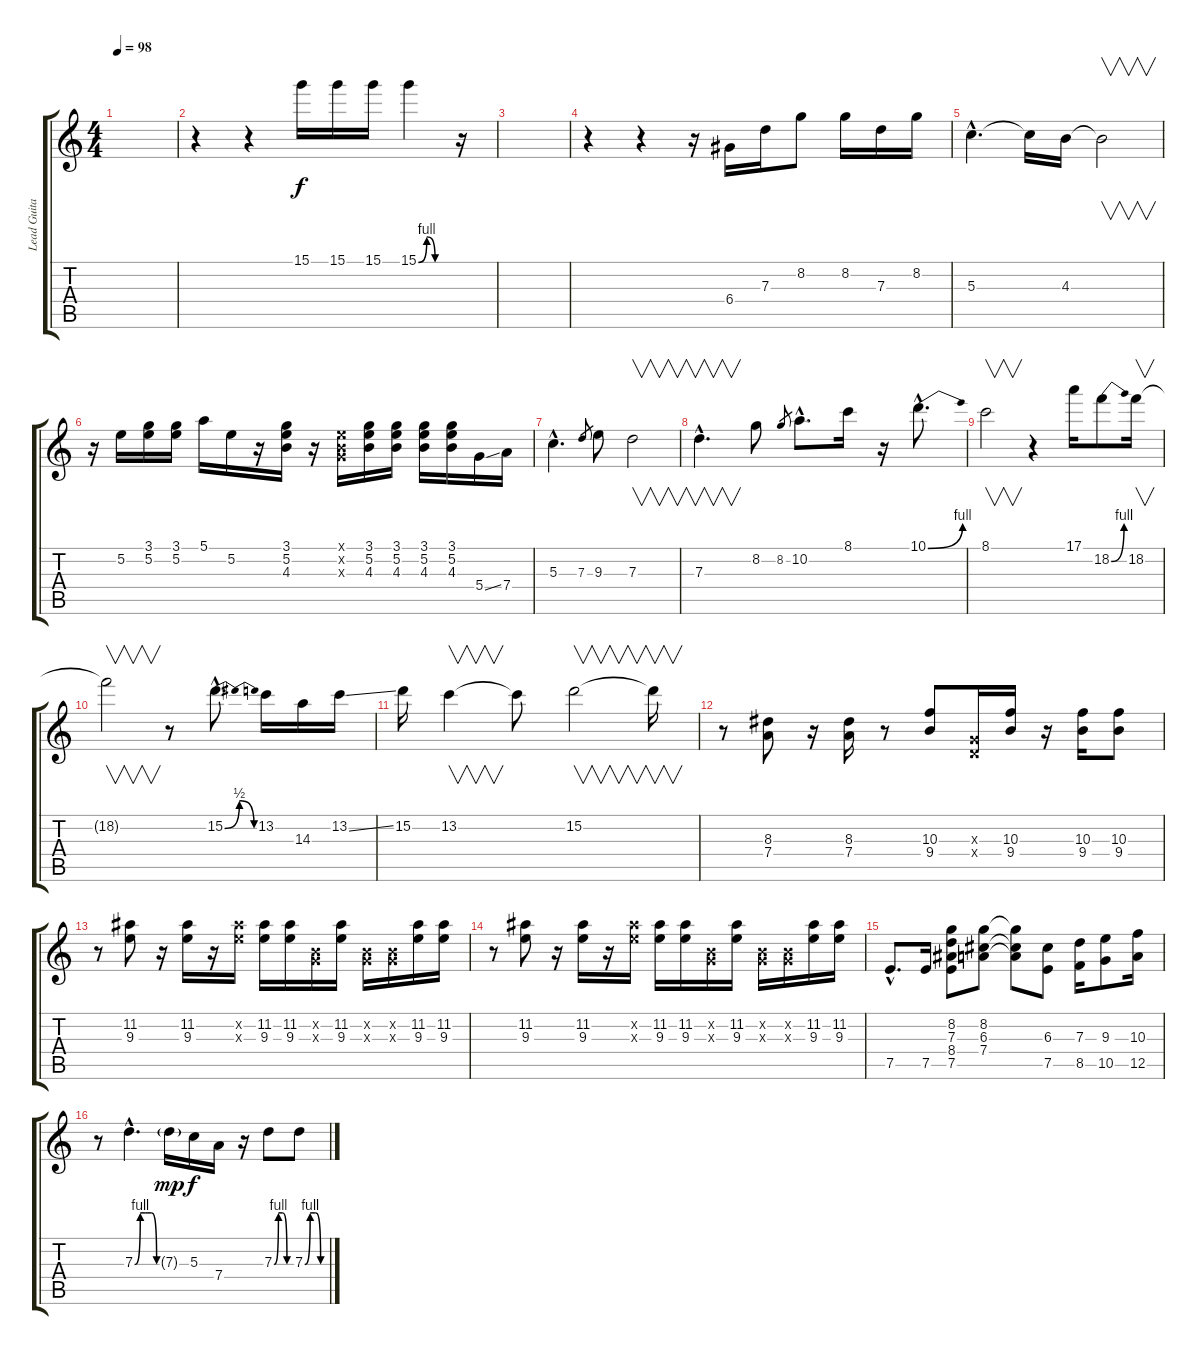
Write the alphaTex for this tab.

\track ("Lead Guitar" "Lead Guita") {instrument overdrivenguitar}
\staff {score tabs}
\tuning (E4 B3 G3 D3 A2 E2) {hide}
\ts (4 4)
\tempo 98
\clef g2
\ks c
|
r.4 r.4 15.1.16 15.1.16 15.1.16 15.1{be (custom 0 0 15 4 30 0 45 0 60 0)}.4 r.16 |
|
r.4 r.4 r.16 6.4.16 7.3.16 8.2.8 8.2.16 7.3.16 8.2.16 |
5.3{hac}.4{d} 5.3{t}.16 4.3.16 4.3{t}.2{v} |
r.16 5.2.16 (3.1 5.2).16 (3.1 5.2).16 5.1.16 5.2.16 r.16 (3.1 5.2 4.3).16 r.16 (0.1{x} 0.2{x} 0.3{x}).16 (3.1 5.2 4.3).16 (3.1 5.2 4.3).16 (3.1 5.2 4.3).16 (3.1 5.2 4.3).16 5.4{ss}.16 7.4.16 |
5.3{hac}.4{d} 7.3.8{gr} 9.3.8 7.3.2{v} |
7.3{hac}.4{v d} 8.2.8 8.2.8{gr} 10.2{hac}.8{d} 8.1.16 r.16 10.1{be (bend 0 0 60 4) hac}.8{d} |
8.1.2{v} r.4 17.1.16 18.2{be (bend 0 0 60 4)}.8 18.2.16{v} |
18.2{t}.2{v} r.8 15.2{be (bendrelease 0 0 20 2 40 2 60 0) hac}.8{d} 13.2.16 14.3.16 13.2{ss}.16 |
15.2.16 13.2.4{v} 13.2{t}.8 15.2.2{v} 15.2{t}.16{v} |
r.8 (8.3 7.4).8 r.16 (8.3 7.4).16 r.8 (10.3 9.4).8 (0.3{x} 0.4{x}).16 (10.3 9.4).16 r.16 (10.3 9.4).16 (10.3 9.4).8 |
r.8 (11.2 9.3).8 r.16 (11.2 9.3).16 r.16 (11.2{x} 9.3{x}).16 (11.2 9.3).16 (11.2 9.3).16 (0.2{x} 0.3{x}).16 (11.2 9.3).16 (0.2{x} 0.3{x}).16 (0.2{x} 0.3{x}).16 (11.2 9.3).16 (11.2 9.3).16 |
r.8 (11.2 9.3).8 r.16 (11.2 9.3).16 r.16 (11.2{x} 9.3{x}).16 (11.2 9.3).16 (11.2 9.3).16 (0.2{x} 0.3{x}).16 (11.2 9.3).16 (0.2{x} 0.3{x}).16 (0.2{x} 0.3{x}).16 (11.2 9.3).16 (11.2 9.3).16 |
7.5{hac}.8{d} 7.5.16 (8.2 7.3 8.4 7.5).8 (8.2 6.3 7.4).8 (8.2{t} 6.3{t} 7.4{t}).8 (6.3 7.5).8 (7.3 8.5).16 (9.3 10.5).8 (10.3 12.5).16 |
r.8 7.3{be (custom 0 0 15 4 30 4 45 4 60 0) hac}.4{d} 7.3{g}.16{dy mp} 5.3.16{dy f} 7.4.16 r.16 7.3{be (custom 0 0 15 4 30 4 45 0 60 0)}.8 7.3{be (custom 0 0 15 4 30 4 45 0 60 0)}.8
